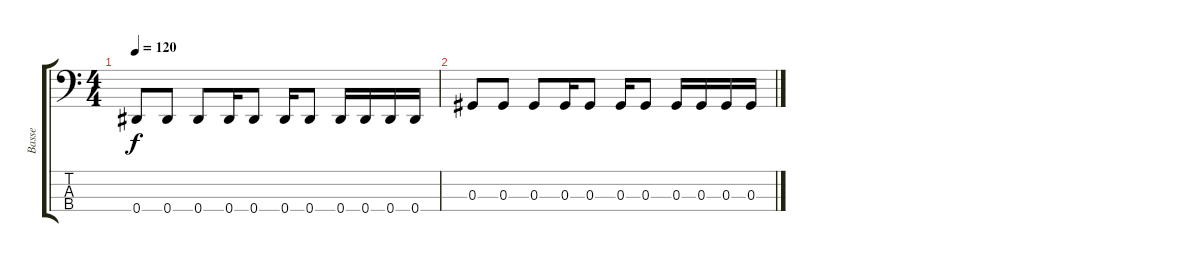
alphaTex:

\track ("Basse" "Basse") {instrument electricbassfinger}
\staff {score tabs}
\tuning (Gb2 Db2 Ab1 Eb1) {hide}
\ts (4 4)
\tempo 120
\clef f4
\ks c
0.4.8{dy f} 0.4.8 0.4.8 0.4.16 0.4.8 0.4.16 0.4.8 0.4.16 0.4.16 0.4.16 0.4.16 |
0.3.8 0.3.8 0.3.8 0.3.16 0.3.8 0.3.16 0.3.8 0.3.16 0.3.16 0.3.16 0.3.16
